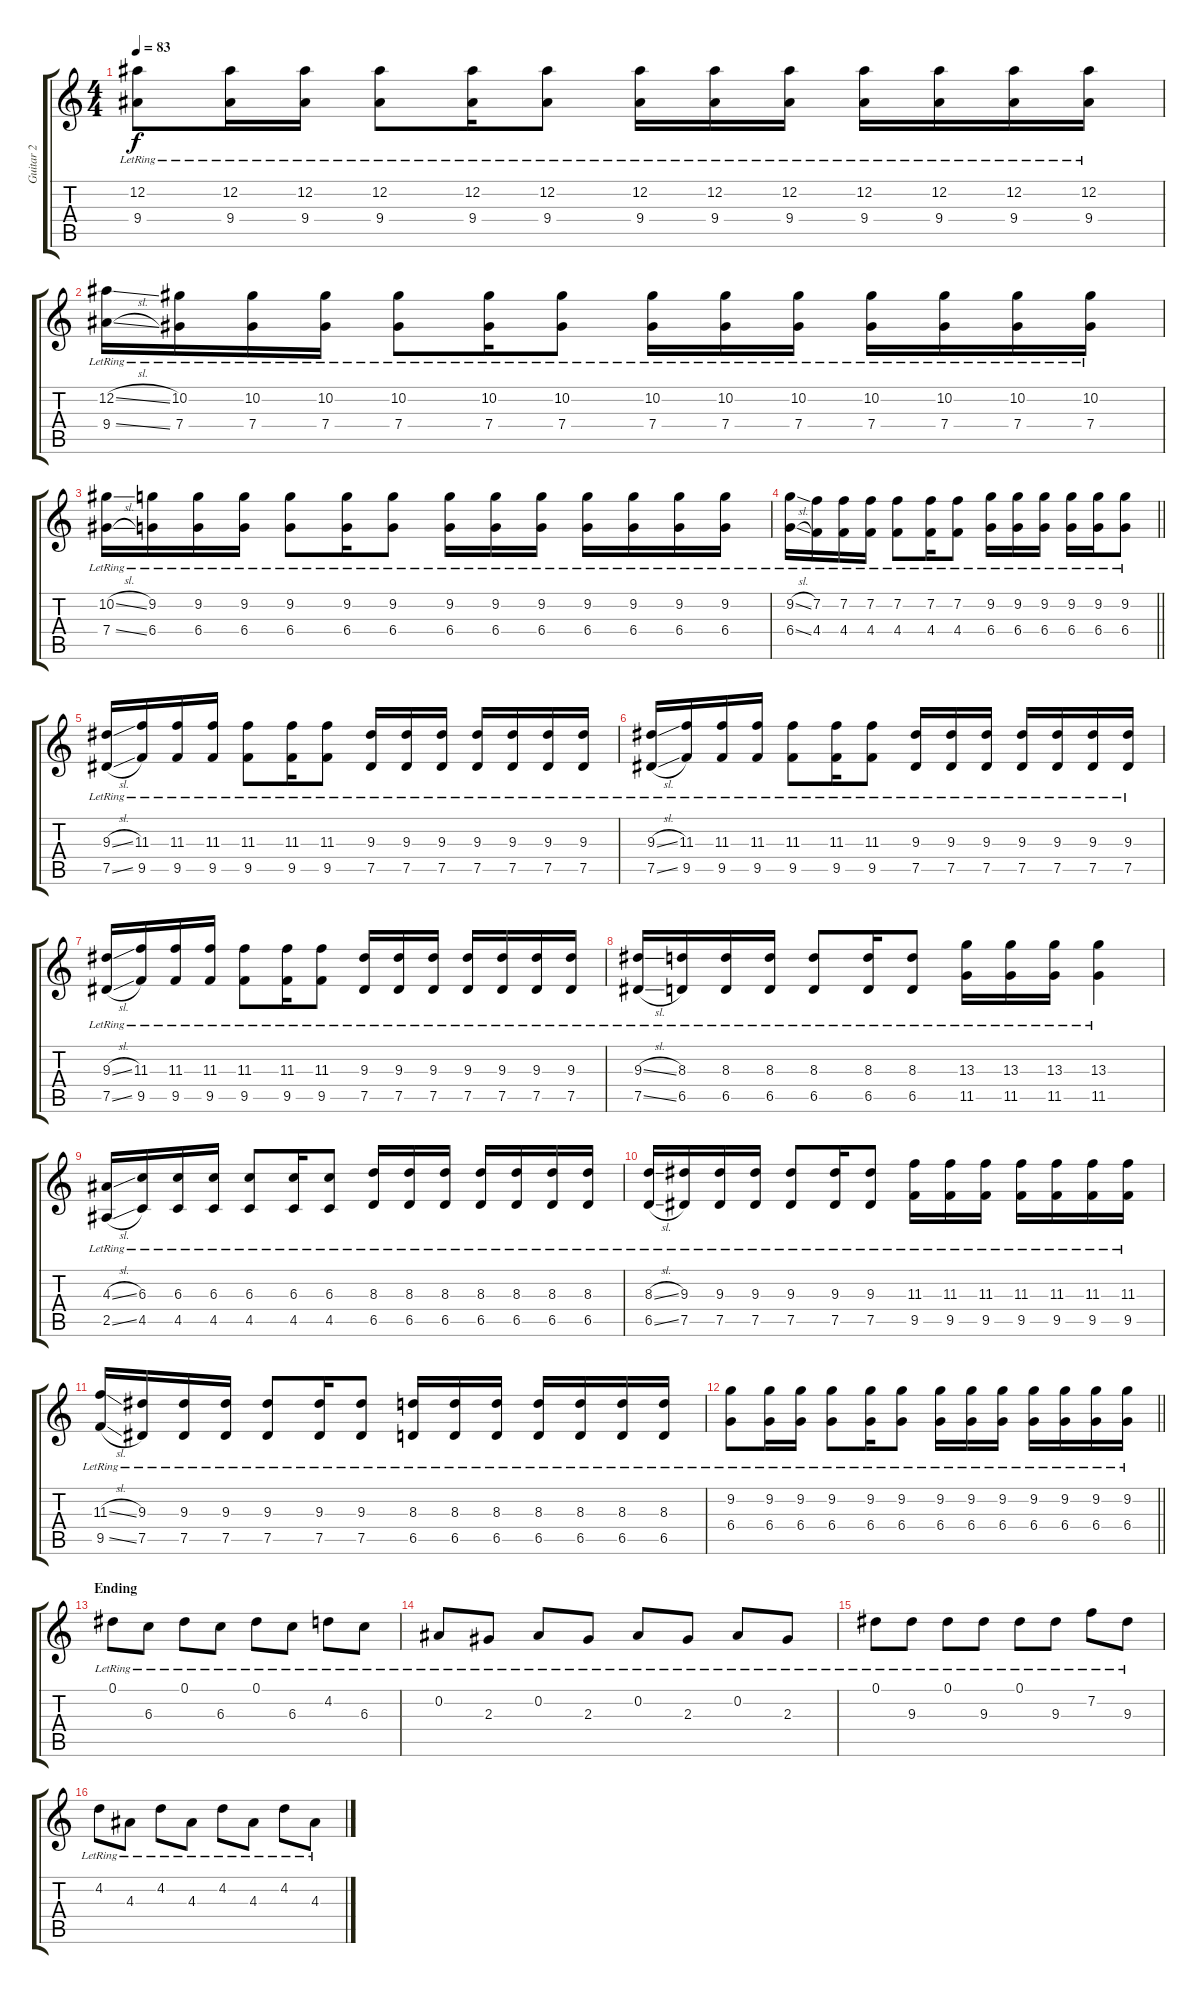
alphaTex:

\track ("Guitar 2" "Guitar 2") {instrument acousticguitarsteel}
\staff {score tabs}
\tuning (Eb4 Bb3 Gb3 Db3 Ab2 Eb2) {hide}
\ts (4 4)
\tempo 83
\clef g2
\ks c
(12.2{lr} 9.4{lr}).8{dy f} (12.2{lr} 9.4{lr}).16 (12.2{lr} 9.4{lr}).16 (12.2{lr} 9.4{lr}).8 (12.2{lr} 9.4{lr}).16 (12.2{lr} 9.4{lr}).8 (12.2{lr} 9.4{lr}).16 (12.2{lr} 9.4{lr}).16 (12.2{lr} 9.4{lr}).16 (12.2{lr} 9.4{lr}).16 (12.2{lr} 9.4{lr}).16 (12.2{lr} 9.4{lr}).16 (12.2{lr} 9.4{lr}).16 |
(12.2{sl lr} 9.4{sl lr}).16 (10.2{lr} 7.4{lr}).16 (10.2{lr} 7.4{lr}).16 (10.2{lr} 7.4{lr}).16 (10.2{lr} 7.4{lr}).8 (10.2{lr} 7.4{lr}).16 (10.2{lr} 7.4{lr}).8 (10.2{lr} 7.4{lr}).16 (10.2{lr} 7.4{lr}).16 (10.2{lr} 7.4{lr}).16 (10.2{lr} 7.4{lr}).16 (10.2{lr} 7.4{lr}).16 (10.2{lr} 7.4{lr}).16 (10.2{lr} 7.4{lr}).16 |
(10.2{sl lr} 7.4{sl lr}).16 (9.2{lr} 6.4{lr}).16 (9.2{lr} 6.4{lr}).16 (9.2{lr} 6.4{lr}).16 (9.2{lr} 6.4{lr}).8 (9.2{lr} 6.4{lr}).16 (9.2{lr} 6.4{lr}).8 (9.2{lr} 6.4{lr}).16 (9.2{lr} 6.4{lr}).16 (9.2{lr} 6.4{lr}).16 (9.2{lr} 6.4{lr}).16 (9.2{lr} 6.4{lr}).16 (9.2{lr} 6.4{lr}).16 (9.2{lr} 6.4{lr}).16 |
\barLineRight lightlight
(9.2{sl lr} 6.4{sl lr}).16 (7.2{lr} 4.4{lr}).16 (7.2{lr} 4.4{lr}).16 (7.2{lr} 4.4{lr}).16 (7.2{lr} 4.4{lr}).8 (7.2{lr} 4.4{lr}).16 (7.2{lr} 4.4{lr}).8 (9.2{lr} 6.4{lr}).16 (9.2{lr} 6.4{lr}).16 (9.2{lr} 6.4{lr}).16 (9.2{lr} 6.4{lr}).16 (9.2{lr} 6.4{lr}).16 (9.2{lr} 6.4{lr}).8 |
\section ("" "")
(9.3{sl lr} 7.5{sl lr}).16 (11.3{lr} 9.5{lr}).16 (11.3{lr} 9.5{lr}).16 (11.3{lr} 9.5{lr}).16 (11.3{lr} 9.5{lr}).8 (11.3{lr} 9.5{lr}).16 (11.3{lr} 9.5{lr}).8 (9.3{lr} 7.5{lr}).16 (9.3{lr} 7.5{lr}).16 (9.3{lr} 7.5{lr}).16 (9.3{lr} 7.5{lr}).16 (9.3{lr} 7.5{lr}).16 (9.3{lr} 7.5{lr}).16 (9.3{lr} 7.5{lr}).16 |
(9.3{sl lr} 7.5{sl lr}).16 (11.3{lr} 9.5{lr}).16 (11.3{lr} 9.5{lr}).16 (11.3{lr} 9.5{lr}).16 (11.3{lr} 9.5{lr}).8 (11.3{lr} 9.5{lr}).16 (11.3{lr} 9.5{lr}).8 (9.3{lr} 7.5{lr}).16 (9.3{lr} 7.5{lr}).16 (9.3{lr} 7.5{lr}).16 (9.3{lr} 7.5{lr}).16 (9.3{lr} 7.5{lr}).16 (9.3{lr} 7.5{lr}).16 (9.3{lr} 7.5{lr}).16 |
(9.3{sl lr} 7.5{sl lr}).16 (11.3{lr} 9.5{lr}).16 (11.3{lr} 9.5{lr}).16 (11.3{lr} 9.5{lr}).16 (11.3{lr} 9.5{lr}).8 (11.3{lr} 9.5{lr}).16 (11.3{lr} 9.5{lr}).8 (9.3{lr} 7.5{lr}).16 (9.3{lr} 7.5{lr}).16 (9.3{lr} 7.5{lr}).16 (9.3{lr} 7.5{lr}).16 (9.3{lr} 7.5{lr}).16 (9.3{lr} 7.5{lr}).16 (9.3{lr} 7.5{lr}).16 |
(9.3{sl lr} 7.5{sl lr}).16 (8.3{lr} 6.5{lr}).16 (8.3{lr} 6.5{lr}).16 (8.3{lr} 6.5{lr}).16 (8.3{lr} 6.5{lr}).8 (8.3{lr} 6.5{lr}).16 (8.3{lr} 6.5{lr}).8 (13.3{lr} 11.5{lr}).16 (13.3{lr} 11.5{lr}).16 (13.3{lr} 11.5{lr}).16 (13.3{lr} 11.5{lr}).4 |
(4.3{sl lr} 2.5{sl lr}).16 (6.3{lr} 4.5{lr}).16 (6.3{lr} 4.5{lr}).16 (6.3{lr} 4.5{lr}).16 (6.3{lr} 4.5{lr}).8 (6.3{lr} 4.5{lr}).16 (6.3{lr} 4.5{lr}).8 (8.3{lr} 6.5{lr}).16 (8.3{lr} 6.5{lr}).16 (8.3{lr} 6.5{lr}).16 (8.3{lr} 6.5{lr}).16 (8.3{lr} 6.5{lr}).16 (8.3{lr} 6.5{lr}).16 (8.3{lr} 6.5{lr}).16 |
(8.3{sl lr} 6.5{sl lr}).16 (9.3{lr} 7.5{lr}).16 (9.3{lr} 7.5{lr}).16 (9.3{lr} 7.5{lr}).16 (9.3{lr} 7.5{lr}).8 (9.3{lr} 7.5{lr}).16 (9.3{lr} 7.5{lr}).8 (11.3{lr} 9.5{lr}).16 (11.3{lr} 9.5{lr}).16 (11.3{lr} 9.5{lr}).16 (11.3{lr} 9.5{lr}).16 (11.3{lr} 9.5{lr}).16 (11.3{lr} 9.5{lr}).16 (11.3{lr} 9.5{lr}).16 |
(11.3{sl lr} 9.5{sl lr}).16 (9.3{lr} 7.5{lr}).16 (9.3{lr} 7.5{lr}).16 (9.3{lr} 7.5{lr}).16 (9.3{lr} 7.5{lr}).8 (9.3{lr} 7.5{lr}).16 (9.3{lr} 7.5{lr}).8 (8.3{lr} 6.5{lr}).16 (8.3{lr} 6.5{lr}).16 (8.3{lr} 6.5{lr}).16 (8.3{lr} 6.5{lr}).16 (8.3{lr} 6.5{lr}).16 (8.3{lr} 6.5{lr}).16 (8.3{lr} 6.5{lr}).16 |
\barLineRight lightlight
(9.2{lr} 6.4{lr}).8 (9.2{lr} 6.4{lr}).16 (9.2{lr} 6.4{lr}).16 (9.2{lr} 6.4{lr}).8 (9.2{lr} 6.4{lr}).16 (9.2{lr} 6.4{lr}).8 (9.2{lr} 6.4{lr}).16 (9.2{lr} 6.4{lr}).16 (9.2{lr} 6.4{lr}).16 (9.2{lr} 6.4{lr}).16 (9.2{lr} 6.4{lr}).16 (9.2{lr} 6.4{lr}).16 (9.2{lr} 6.4{lr}).16 |
\section ("" "Ending")
0.1{lr}.8 6.3{lr}.8 0.1{lr}.8 6.3{lr}.8 0.1{lr}.8 6.3{lr}.8 4.2{lr}.8 6.3{lr}.8 |
0.2{lr}.8 2.3{lr}.8 0.2{lr}.8 2.3{lr}.8 0.2{lr}.8 2.3{lr}.8 0.2{lr}.8 2.3{lr}.8 |
0.1{lr}.8 9.3{lr}.8 0.1{lr}.8 9.3{lr}.8 0.1{lr}.8 9.3{lr}.8 7.2{lr}.8 9.3{lr}.8 |
4.2{lr}.8 4.3{lr}.8 4.2{lr}.8 4.3{lr}.8 4.2{lr}.8 4.3{lr}.8 4.2{lr}.8 4.3{lr}.8
